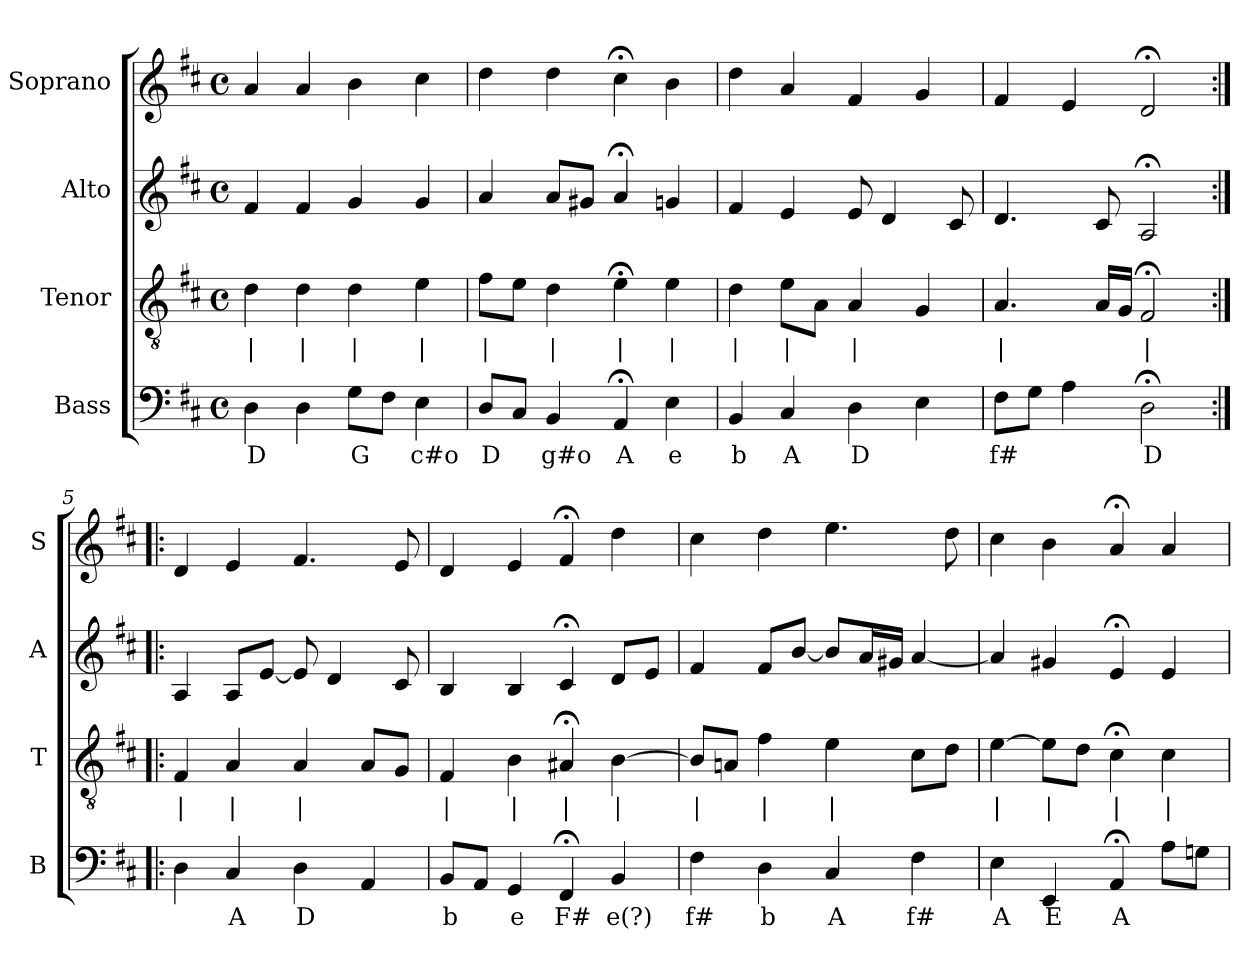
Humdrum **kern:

**kern	**text	**kern	**text	**kern	**kern
*part4	*part4	*part3	*part3	*part2	*part1
*staff4	*staff4	*staff3	*staff3	*staff2	*staff1
*I"Bass	*	*I"Tenor	*	*I"Alto	*I"Soprano
*I'B	*	*I'T	*	*I'A	*I'S
*clefF4	*	*clefGv2	*	*clefG2	*clefG2
*k[f#c#]	*	*k[f#c#]	*	*k[f#c#]	*k[f#c#]
*D:	*	*D:	*	*D:	*D:
*M4/4	*	*M4/4	*	*M4/4	*M4/4
*met(c)	*	*met(c)	*	*met(c)	*met(c)
*MM100	*	*MM100	*	*MM100	*MM100
=1	=1	=1	=1	=1	=1
4D	D	4d	|	4f#	4a
4D	.	4d	|	4f#	4a
8GL	G	4d	|	4g	4b
8F#J	.	.	.	.	.
4E	c#o	4e	|	4g	4cc#
=2	=2	=2	=2	=2	=2
8DL	D	8f#L	|	4a	4dd
8C#J	.	8eJ	.	.	.
4BB	g#o	4d	|	8aL	4dd
.	.	.	.	8g#XJ	.
4AA;<	A	4e;<	|	4a;<	4cc#;<
4E	e	4e	|	4gn	4b
=3	=3	=3	=3	=3	=3
4BB	b	4d	|	4f#	4dd
4C#	A	8eL	|	4e	4a
.	.	8AJ	.	.	.
4D	D	4A	|	8e	4f#
.	.	.	.	4d	.
4E	.	4G	.	.	4g
.	.	.	.	8c#	.
=4	=4	=4	=4	=4	=4
8F#L	f#	4.A	|	4.d	4f#
8GJ	.	.	.	.	.
4A	.	.	.	.	4e
.	.	16ALL	.	8c#	.
.	.	16GJJ	.	.	.
2D;<	D	2F#;<	|	2A;<	2d;<
=5:|!|:	=5:|!|:	=5:|!|:	=5:|!|:	=5:|!|:	=5:|!|:
4D	.	4F#	|	4A	4d
4C#	A	4A	|	8AL	4e
.	.	.	.	[8eJ	.
4D	D	4A	|	8e]	4.f#
.	.	.	.	4d	.
4AA	.	8AL	.	.	.
.	.	8GJ	.	8c#	8e
=6	=6	=6	=6	=6	=6
8BBL	b	4F#	|	4B	4d
8AAJ	.	.	.	.	.
4GG	e	4B	|	4B	4e
4FF#;<	F#	4A#X;<	|	4c#;<	4f#;<
4BB	e(?)	[4B	|	8dL	4dd
.	.	.	.	8eJ	.
=7	=7	=7	=7	=7	=7
4F#	f#	8BL]	|	4f#	4cc#
.	.	8AnJ	.	.	.
4D	b	4f#	|	8f#L	4dd
.	.	.	.	[8bJ	.
4C#	A	4e	|	8bL]	4.ee
.	.	.	.	16aL	.
.	.	.	.	16g#XJJ	.
4F#	f#	8c#L	.	[4a	.
.	.	8dJ	.	.	8dd
=8	=8	=8	=8	=8	=8
4E	A	[4e	|	4a]	4cc#
4EE	E	8eL]	|	4g#X	4b
.	.	8dJ	.	.	.
4AA;<	A	4c#;<	|	4e;<	4a;<
8AL	.	4c#	|	4e	4a
8GnJ	.	.	.	.	.
=	=	=	=	=	=
*-	*-	*-	*-	*-	*-
